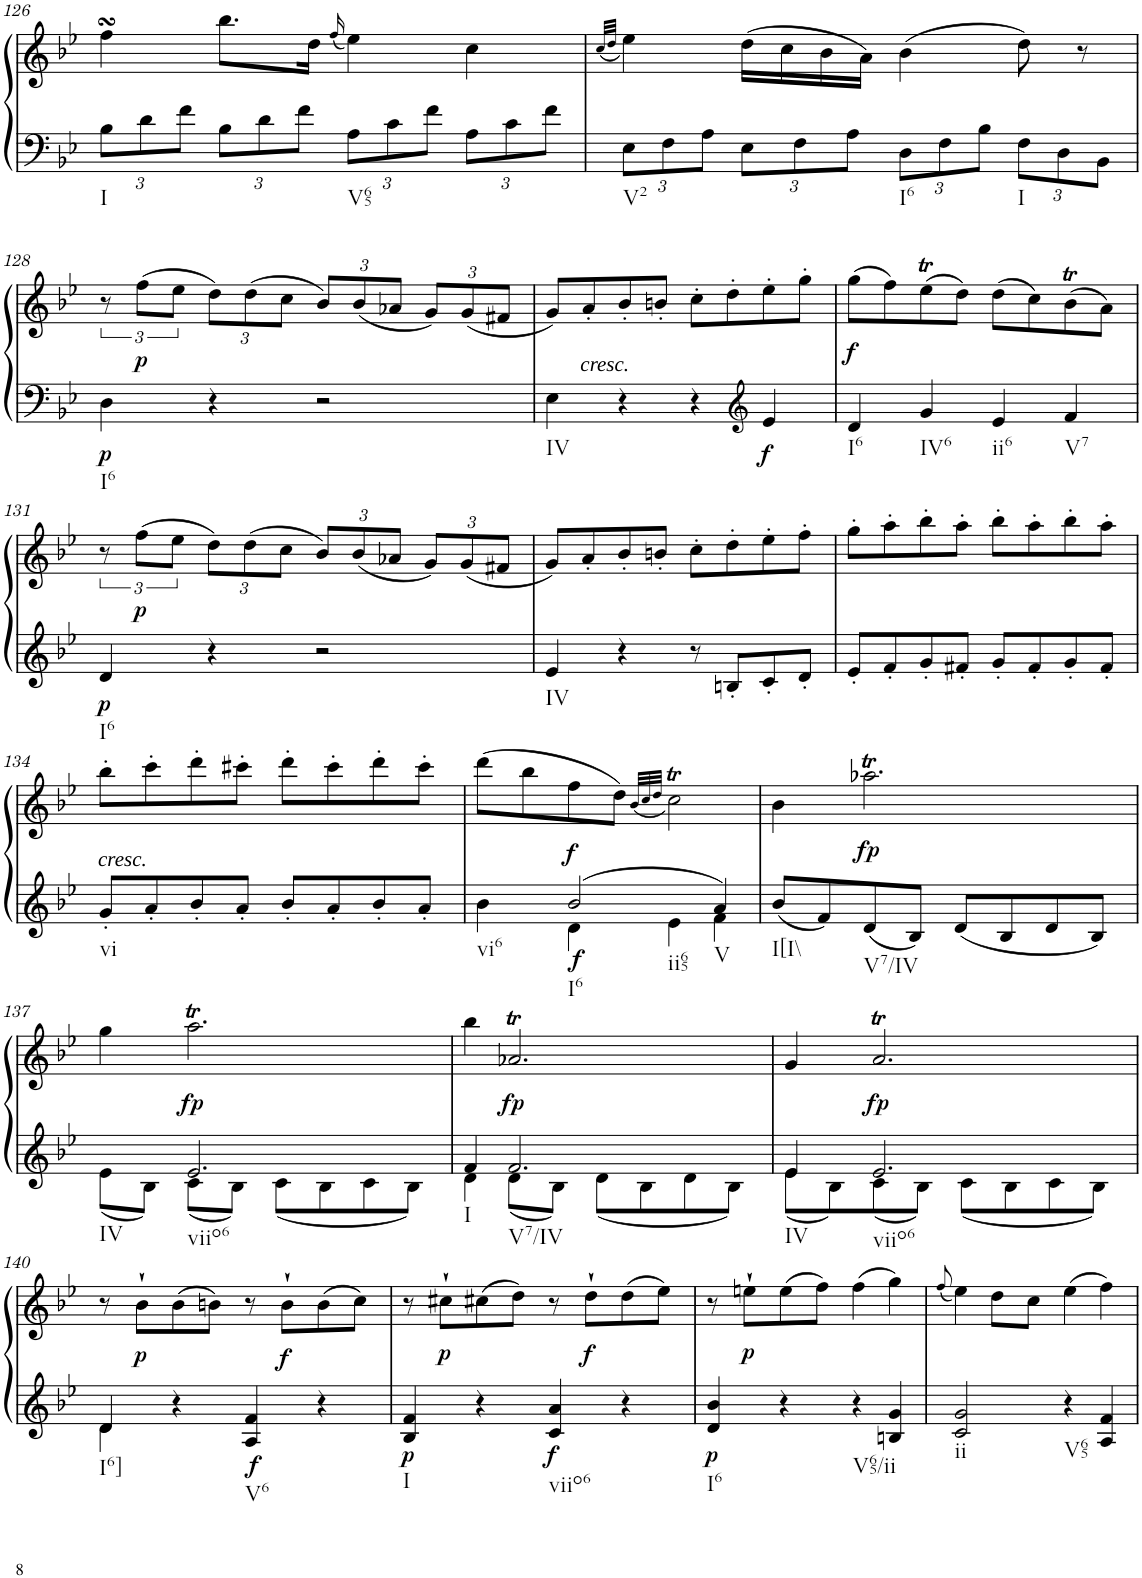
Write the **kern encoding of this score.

**kern	**kern	**dynam
*part1	*part1	*part1
*staff2	*staff1	*staff1/2
*I"Klavier linke Hand	*	*
!!LO:PB:g=z
*clefF4	*clefG2	*
*k[b-e-]	*k[b-e-]	*
*M2/2	*M2/2	*
*met(c|)	*met(c|)	*
*Xbrackettup	*	*
=126	=126	=126
!LO:TX:b:t=I	!	!
12B-\L	4ffsSSS\	.
12d\	.	.
12f\J	.	.
12B-\L	8.bb-\L	.
12d\	.	.
12f\J	.	.
.	16dd\Jk	.
.	(16qff/	.
!LO:TX:b:t=V65	!	!
12A\L	4ee-\)	.
12c\	.	.
12f\J	.	.
12A\L	4cc\	.
12c\	.	.
12f\J	.	.
=127	=127	=127
.	(32qcc/LLL	.
.	32qdd/JJJ	.
!LO:TX:b:t=V2	!	!
12E-\L	4ee-\)	.
12F\	.	.
12A\J	.	.
12E-\L	(16dd\LL	.
.	16cc\	.
12F\	.	.
.	16b-\	.
12A\J	.	.
.	16a\JJ)	.
!LO:TX:b:t=I6	!	!
12D\L	(4b-\	.
12F\	.	.
12B-\J	.	.
!LO:TX:b:t=I	!	!
12F\L	8dd\)	.
12D\	.	.
.	8r	.
12BB-\J	.	.
!!LO:LB:g=z
=128	=128	=128
!LO:TX:b:t=I6	!	!
!	!	!LO:DY:b=2
4D\	12r	p
!	!	!LO:DY:b
.	(12ff\L	p
.	12ee-\J	.
*	*Xbrackettup	*
4r	12dd\L)	.
.	(12dd\	.
.	12cc\J	.
2r	12b-/L)	.
.	(12b-/	.
.	12a-X/J	.
.	12g/L)	.
.	(12g/	.
.	12f#X/J	.
=129	=129	=129
!LO:TX:b:t=IV	!	!
4E-\	8g/L)	.
!	!LO:TX:b:i:t=cresc.	!
.	8a'/	.
4r	8b-'/	.
.	8bn'/J	.
4r	8cc'\L	.
.	8dd'\	.
*clefG2	*	*
!	!	!LO:DY:b=2
4e-/	8ee-'\	f
.	8gg'\J	.
=130	=130	=130
!LO:TX:b:t=I6	!	!
!	!	!LO:DY:b
4d/	(8gg\L	f
.	8ff\)	.
!LO:TX:b:t=IV6	!	!
4g/	(8ee-T\	.
.	8dd\J)	.
!LO:TX:b:t=ii6	!	!
4e-/	(8dd\L	.
.	8cc\)	.
!LO:TX:b:t=V7	!	!
4f/	(8b-T\	.
.	8a\J)	.
!!LO:LB:g=z
=131	=131	=131
*	*brackettup	*
!LO:TX:b:t=I6	!	!
!	!	!LO:DY:b=2
4d/	12r	p
!	!	!LO:DY:b
.	(12ff\L	p
.	12ee-\J	.
*	*Xbrackettup	*
4r	12dd\L)	.
.	(12dd\	.
.	12cc\J	.
2r	12b-/L)	.
.	(12b-/	.
.	12a-X/J	.
.	12g/L)	.
.	(12g/	.
.	12f#X/J	.
=132	=132	=132
!LO:TX:b:t=IV	!	!
4e-/	8g/L)	.
.	8a'/	.
4r	8b-'/	.
.	8bn'/J	.
8r	8cc'\L	.
8Bn'/L	8dd'\	.
8c'/	8ee-'\	.
8d'/J	8ff'\J	.
=133	=133	=133
8e-'/L	8gg'\L	.
8f'/	8aa'\	.
8g'/	8bb-'\	.
8f#X'/J	8aa'\J	.
8g'/L	8bb-'\L	.
8f#'/	8aa'\	.
8g'/	8bb-'\	.
8f#'/J	8aa'\J	.
!!LO:LB:g=z
=134	=134	=134
!	!LO:TX:b:i:t=cresc.	!
!LO:TX:b:t=vi	!	!
8g'/L	8bb-'\L	.
8a'/	8ccc'\	.
8b-'/	8ddd'\	.
8a'/J	8ccc#X'\J	.
8b-'/L	8ddd'\L	.
8a'/	8ccc#'\	.
8b-'/	8ddd'\	.
8a'/J	8ccc#'\J	.
=135	=135	=135
*^	*	*
!LO:TX:b:t=vi6	!	!	!
4ryy	4b-\	(8ddd\L	.
.	.	8bb-\	.
!LO:TX:b:t=I6	!	!	!
!LO:TX:b:t=ii65	!	!	!
!	!	!	!LO:DY:b=2
!	!	!	!LO:DY:n=1:b
2b-/	4d\	8ff\	f f
.	.	8dd\J)	.
.	.	(32qb-/LLL	.
.	.	32qcc/	.
.	.	32qdd/JJJ	.
.	4e-\	2ccT\)	.
!LO:TX:b:t=V	!	!	!
4a/	4f\	.	.
=136	=136	=136	=136
!LO:TX:b:t=I[I\\	!	!	!
*v	*v	*	*
8b-/L	4b-\	.
8f/	.	.
!LO:TX:b:t=V7/IV	!	!
!	!	!LO:DY:b
8d/	2.aa-XT\	fp
8B-/J	.	.
8d/L	.	.
8B-/	.	.
8d/	.	.
8B-/J	.	.
!!LO:LB:g=z
=137	=137	=137
*^	*	*
!LO:TX:b:t=IV	!	!	!
4ryy	8e-\L	4gg\	.
.	8B-\J	.	.
!LO:TX:b:t=viio6	!	!	!
!	!	!	!LO:DY:b
2.e-/	8c\L	2.aat\	fp
.	8B-\J	.	.
.	8c\L	.	.
.	8B-\	.	.
.	8c\	.	.
.	8B-\J	.	.
=138	=138	=138	=138
!LO:TX:b:t=I	!	!	!
4f/	4d\	4bb-\	.
!LO:TX:b:t=V7/IV	!	!	!
!	!	!	!LO:DY:b
2.f/	8d\L	2.a-XT/	fp
.	8B-\J	.	.
.	8d\L	.	.
.	8B-\	.	.
.	8d\	.	.
.	8B-\J	.	.
=139	=139	=139	=139
!LO:TX:b:t=IV	!	!	!
4e-/	8e-\L	4g/	.
.	8B-\	.	.
!LO:TX:b:t=viio6	!	!	!
!	!	!	!LO:DY:b
2.e-/	8c\	2.at/	fp
.	8B-\J	.	.
.	8c\L	.	.
.	8B-\	.	.
.	8c\	.	.
.	8B-\J	.	.
!!LO:LB:g=z
=140	=140	=140	=140
!LO:TX:b:t=I6]	!	!	!
4d/	4d\	8r	.
!	!	!	!LO:DY:b
.	.	8b-`\L	p
4r	2.ryy	(8b-\	.
.	.	8bn\J)	.
!LO:TX:b:t=V6	!	!	!
!	!	!	!LO:DY:b=2
4A/ 4f/	.	8r	f
!	!	!	!LO:DY:b
.	.	8b`\L	f
4r	.	(8b\	.
.	.	8cc\J)	.
*v	*v	*	*
=141	=141	=141
!LO:TX:b:t=I	!	!
!	!	!LO:DY:b=2
4B-/ 4f/	8r	p
!	!	!LO:DY:b
.	8cc#X`\L	p
4r	(8cc#X\	.
.	8dd\J)	.
!LO:TX:b:t=viio6	!	!
!	!	!LO:DY:b=2
4c/ 4a/	8r	f
!	!	!LO:DY:b
.	8dd`\L	f
4r	(8dd\	.
.	8ee-\J)	.
=142	=142	=142
!LO:TX:b:t=I6	!	!
!	!	!LO:DY:b=2
4d/ 4b-/	8r	p
!	!	!LO:DY:b
.	8een`\L	p
4r	(8ee\	.
.	8ff\J)	.
!LO:TX:b:t=V65/ii	!	!
4r	(4ff\	.
4Bn/ 4g/	4gg\)	.
=143	=143	=143
.	(8qff/	.
!LO:TX:b:t=ii	!	!
2c/ 2g/	4ee-\)	.
.	8dd\L	.
.	8cc\J	.
!LO:TX:b:t=V65	!	!
4r	(4ee-\	.
4A/ 4f/	4ff\)	.
=	=	=
*-	*-	*-
